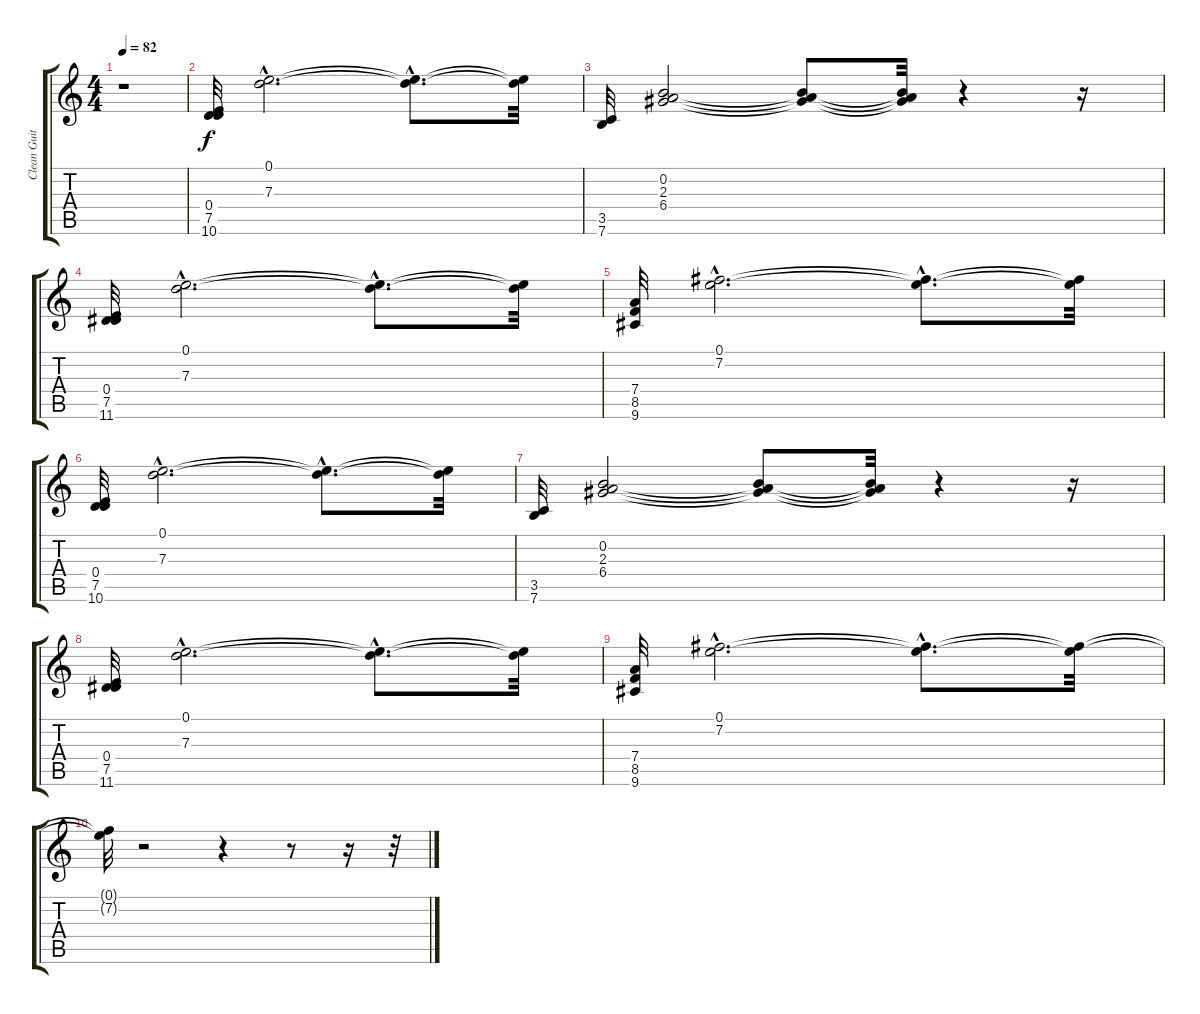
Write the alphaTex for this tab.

\track ("Clean Guitar (Jasha)" "Clean Guit") {instrument electricguitarclean}
\staff {score tabs}
\tuning (E4 B3 G3 D3 A2 E2) {hide}
\ts (4 4)
\tempo 82
\clef g2
\ks c
r.1{dy f instrument electricguitarclean} |
(0.4 7.5 10.6).32 (0.1{hac} 7.3{hac}).2{d} (0.1{hac t} 7.3{hac t}).8{d} (0.1{t} 7.3{t}).32 |
(3.5 7.6).32 (0.2 2.3 6.4).2 (0.2{t} 2.3{t} 6.4{t}).8 (0.2{t} 2.3{t} 6.4{t}).32 r.4 r.16 |
(0.4 7.5 11.6).32 (0.1{hac} 7.3{hac}).2{d} (0.1{hac t} 7.3{hac t}).8{d} (0.1{t} 7.3{t}).32 |
(7.4 8.5 9.6).32 (0.1{hac} 7.2{hac}).2{d} (0.1{hac t} 7.2{hac t}).8{d} (0.1{t} 7.2{t}).32 |
(0.4 7.5 10.6).32 (0.1{hac} 7.3{hac}).2{d} (0.1{hac t} 7.3{hac t}).8{d} (0.1{t} 7.3{t}).32 |
(3.5 7.6).32 (0.2 2.3 6.4).2 (0.2{t} 2.3{t} 6.4{t}).8 (0.2{t} 2.3{t} 6.4{t}).32 r.4 r.16 |
(0.4 7.5 11.6).32 (0.1{hac} 7.3{hac}).2{d} (0.1{hac t} 7.3{hac t}).8{d} (0.1{t} 7.3{t}).32 |
(7.4 8.5 9.6).32 (0.1{hac} 7.2{hac}).2{d} (0.1{hac t} 7.2{hac t}).8{d} (0.1{t} 7.2{t}).32 |
(0.1{t} 7.2{t}).32 r.2 r.4 r.8 r.16 r.32
